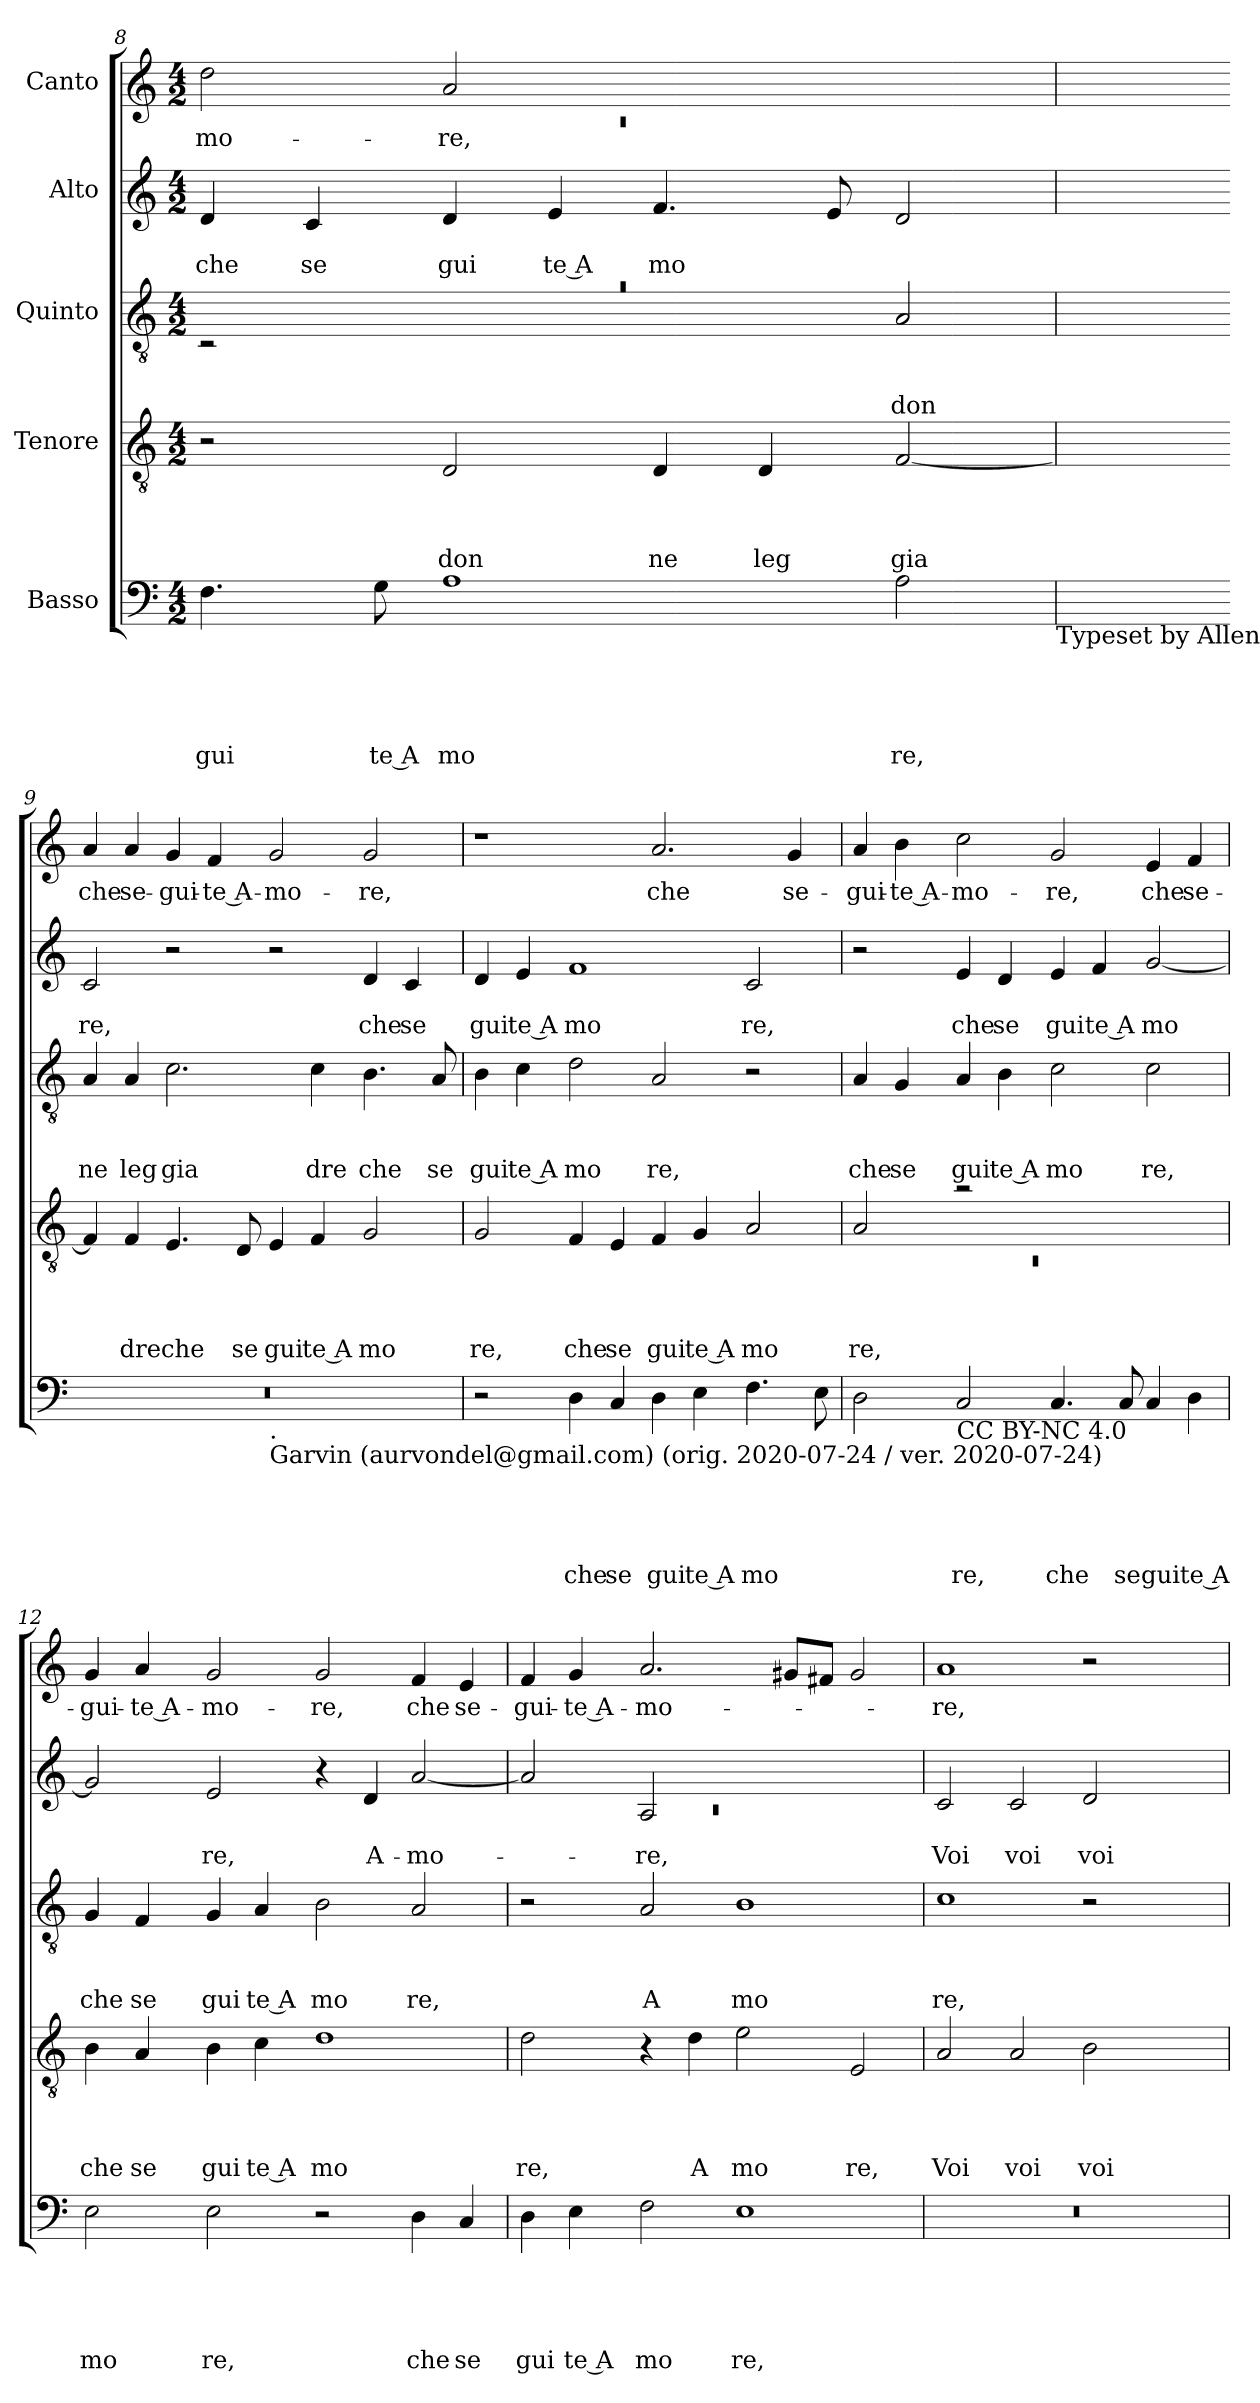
**kern	**text	**text	**text	**text	**text	**kern	**text	**text	**text	**text	**kern	**text	**text	**text	**kern	**text	**text	**kern	**text
*part5	*part5	*part5	*part5	*part5	*part5	*part4	*part4	*part4	*part4	*part4	*part3	*part3	*part3	*part3	*part2	*part2	*part2	*part1	*part1
*staff5	*staff5	*staff5	*staff5	*staff5	*staff5	*staff4	*staff4	*staff4	*staff4	*staff4	*staff3	*staff3	*staff3	*staff3	*staff2	*staff2	*staff2	*staff1	*staff1
*I"Basso	*	*	*	*	*	*I"Tenore	*	*	*	*	*I"Quinto	*	*	*	*I"Alto	*	*	*I"Canto	*
!!LO:LB:g=z
*clefF4	*	*	*	*	*	*clefGv2	*	*	*	*	*clefGv2	*	*	*	*clefG2	*	*	*clefG2	*
*k[]	*	*	*	*	*	*k[]	*	*	*	*	*k[]	*	*	*	*k[]	*	*	*k[]	*
*C:	*	*	*	*	*	*C:	*	*	*	*	*C:	*	*	*	*C:	*	*	*C:	*
*M4/2	*	*	*	*	*	*M4/2	*	*	*	*	*M4/2	*	*	*	*M4/2	*	*	*M4/2	*
=8	=8	=8	=8	=8	=8	=8	=8	=8	=8	=8	=8	=8	=8	=8	=8	=8	=8	=8	=8
*	*	*	*	*	*	*	*	*	*	*	*	*	*	*	*	*	*	*^	*
!	!	!	!	!	!LO:LY:b	!	!	!	!	!	!LO:N:vis=1	!	!	!	!	!	!LO:LY:b	!	!LO:N:vis=1	!LO:LY:b
*	*	*	*	*	*	*	*	*	*	*	*^	*	*	*	*	*	*	*	*	*
4.F\	.	.	.	.	gui	2r	.	.	.	.	0ra	2rC	.	.	.	4d/	.	che	2dd\	0rc	mo-
!	!	!	!	!	!	!	!	!	!	!	!	!	!	!	!	!	!	!LO:LY:b	!	!	!
.	.	.	.	.	.	.	.	.	.	.	.	.	.	.	.	4c/	.	se	.	.	.
!	!	!	!	!	!LO:LY:b:rj	!	!	!	!	!	!	!	!	!	!	!	!	!	!	!	!
8G\	.	.	.	.	te A	.	.	.	.	.	.	.	.	.	.	.	.	.	.	.	.
!	!	!	!	!	!LO:LY:b	!	!	!	!	!LO:LY:b	!	!	!	!	!	!	!	!LO:LY:b	!	!	!LO:LY:b
1A	.	.	.	.	mo	2D/	.	.	.	don	.	1ryy	.	.	.	4d/	.	gui	2a/	.	-re,
!	!	!	!	!	!	!	!	!	!	!	!	!	!	!	!	!	!	!LO:LY:b:rj	!	!	!
.	.	.	.	.	.	.	.	.	.	.	.	.	.	.	.	4e/	.	te A	.	.	.
!	!	!	!	!	!	!	!	!	!	!LO:LY:b	!	!	!	!	!	!	!	!LO:LY:b	!	!	!
.	.	.	.	.	.	4D/	.	.	.	ne	.	.	.	.	.	4.f/	.	mo	1ryy	.	.
!	!	!	!	!	!	!	!	!	!	!LO:LY:b	!	!	!	!	!	!	!	!	!	!	!
.	.	.	.	.	.	4D/	.	.	.	leg	.	.	.	.	.	.	.	.	.	.	.
.	.	.	.	.	.	.	.	.	.	.	.	.	.	.	.	8e/	.	.	.	.	.
!	!	!	!	!	!LO:LY:b	!	!	!	!	!LO:LY:b	!	!	!	!	!LO:LY:b	!	!	!	!	!	!
2A\	.	.	.	.	re,	[<2F/	.	.	.	gia	.	2A/	.	.	don	2d/	.	.	.	.	.
*	*	*	*	*	*	*	*	*	*	*	*	*	*	*	*	*	*	*	*v	*v	*
!LO:TX:b:t=Typeset by Allen	!	!	!	!	!	!	!	!	!	!	!	!	!	!	!	!	!	!	!	!
=9	=9	=9	=9	=9	=9	=9	=9	=9	=9	=9	=9	=9	=9	=9	=9	=9	=9	=9	=9	=9
!	!	!	!	!	!	!	!	!	!	!	!	!	!	!	!LO:LY:b	!	!	!LO:LY:b	!	!LO:LY:b
*^	*	*	*	*	*	*	*	*	*	*	*v	*v	*	*	*	*	*	*	*	*
0r	1ryy	.	.	.	.	.	4F/]	.	.	.	.	4A/	.	.	ne	2c/	.	re,	4a/	che
!	!	!	!	!	!	!	!	!	!	!	!LO:LY:b	!	!	!	!LO:LY:b	!	!	!	!	!LO:LY:b
.	.	.	.	.	.	.	4F/	.	.	.	dre	4A/	.	.	leg	.	.	.	4a/	se-
!	!	!	!	!	!	!	!	!	!	!	!LO:LY:b	!	!	!	!LO:LY:b	!	!	!	!	!LO:LY:b
.	.	.	.	.	.	.	4.E/	.	.	.	che	2.c\	.	.	gia	2r	.	.	4g/	-gui-
!	!	!	!	!	!	!	!	!	!	!	!	!	!	!	!	!	!	!	!	!LO:LY:b:rj
.	.	.	.	.	.	.	.	.	.	.	.	.	.	.	.	.	.	.	4f/	-te A-
!	!	!	!	!	!	!	!	!	!	!	!LO:LY:b	!	!	!	!	!	!	!	!	!
.	.	.	.	.	.	.	8D/	.	.	.	se	.	.	.	.	.	.	.	.	.
!	!LO:TX:b:t=.	!	!	!	!	!	!	!	!	!	!	!	!	!	!	!	!	!	!	!
!	!LO:TX:b:t=Garvin (aurvondel@gmail.com) (orig. 2020-07-24 / ver. 2020-07-24)	!	!	!	!	!	!	!	!	!	!	!	!	!	!	!	!	!	!	!
!	!	!	!	!	!	!	!	!	!	!	!LO:LY:b	!	!	!	!	!	!	!	!	!LO:LY:b
.	1ryy	.	.	.	.	.	4E/	.	.	.	gui	.	.	.	.	2r	.	.	2g/	-mo-
!	!	!	!	!	!	!	!	!	!	!	!LO:LY:b:rj	!	!	!	!LO:LY:b	!	!	!	!	!
.	.	.	.	.	.	.	4F/	.	.	.	te A	4c\	.	.	dre	.	.	.	.	.
!	!	!	!	!	!	!	!	!	!	!	!LO:LY:b	!	!	!	!LO:LY:b	!	!	!LO:LY:b	!	!LO:LY:b
.	.	.	.	.	.	.	2G/	.	.	.	mo	4.B\	.	.	che	4d/	.	che	2g/	-re,
!	!	!	!	!	!	!	!	!	!	!	!	!	!	!	!	!	!	!LO:LY:b	!	!
.	.	.	.	.	.	.	.	.	.	.	.	.	.	.	.	4c/	.	se	.	.
!	!	!	!	!	!	!	!	!	!	!	!	!	!	!	!LO:LY:b	!	!	!	!	!
.	.	.	.	.	.	.	.	.	.	.	.	8A/	.	.	se	.	.	.	.	.
=10	=10	=10	=10	=10	=10	=10	=10	=10	=10	=10	=10	=10	=10	=10	=10	=10	=10	=10	=10	=10
!	!	!	!	!	!	!	!	!	!	!	!LO:LY:b	!	!	!	!LO:LY:b	!	!	!LO:LY:b	!	!
*v	*v	*	*	*	*	*	*	*	*	*	*	*	*	*	*	*	*	*	*	*
2r	.	.	.	.	.	2G/	.	.	.	re,	4B\	.	.	gui	4d/	.	gui	1r	.
!	!	!	!	!	!	!	!	!	!	!	!	!	!	!LO:LY:b:rj	!	!	!LO:LY:b:rj	!	!
.	.	.	.	.	.	.	.	.	.	.	4c\	.	.	te A	4e/	.	te A	.	.
!	!	!	!	!	!LO:LY:b	!	!	!	!	!LO:LY:b	!	!	!	!LO:LY:b	!	!	!LO:LY:b	!	!
4D\	.	.	.	.	che	4F/	.	.	.	che	2d\	.	.	mo	1f	.	mo	.	.
!	!	!	!	!	!LO:LY:b	!	!	!	!	!LO:LY:b	!	!	!	!	!	!	!	!	!
4C/	.	.	.	.	se	4E/	.	.	.	se	.	.	.	.	.	.	.	.	.
!	!	!	!	!	!LO:LY:b	!	!	!	!	!LO:LY:b	!	!	!	!LO:LY:b	!	!	!	!	!LO:LY:b
4D\	.	.	.	.	gui	4F/	.	.	.	gui	2A/	.	.	re,	.	.	.	2.a/	che
!	!	!	!	!	!LO:LY:b:rj	!	!	!	!	!LO:LY:b:rj	!	!	!	!	!	!	!	!	!
4E\	.	.	.	.	te A	4G/	.	.	.	te A	.	.	.	.	.	.	.	.	.
!	!	!	!	!	!LO:LY:b	!	!	!	!	!LO:LY:b	!	!	!	!	!	!	!LO:LY:b	!	!
4.F\	.	.	.	.	mo	2A/	.	.	.	mo	2r	.	.	.	2c/	.	re,	.	.
!	!	!	!	!	!	!	!	!	!	!	!	!	!	!	!	!	!	!	!LO:LY:b
.	.	.	.	.	.	.	.	.	.	.	.	.	.	.	.	.	.	4g/	se-
8E\	.	.	.	.	.	.	.	.	.	.	.	.	.	.	.	.	.	.	.
=11	=11	=11	=11	=11	=11	=11	=11	=11	=11	=11	=11	=11	=11	=11	=11	=11	=11	=11	=11
*	*	*	*	*	*	*^	*	*	*	*	*	*	*	*	*	*	*	*	*
!	!	!	!	!	!	!	!LO:N:vis=1	!	!	!	!LO:LY:b	!	!	!	!LO:LY:b	!	!	!	!	!LO:LY:b
2D\	.	.	.	.	.	2A/	0rC	.	.	.	re,	4A/	.	.	che	2r	.	.	4a/	-gui-
!	!	!	!	!	!	!	!	!	!	!	!	!	!	!	!LO:LY:b	!	!	!	!	!LO:LY:b:rj
.	.	.	.	.	.	.	.	.	.	.	.	4G/	.	.	se	.	.	.	4b\	-te A-
!LO:TX:b:t=CC BY-NC 4.0	!	!	!	!	!	!	!	!	!	!	!	!	!	!	!	!	!	!	!	!
!	!	!	!	!	!LO:LY:b	!	!	!	!	!	!	!	!	!	!LO:LY:b	!	!	!LO:LY:b	!	!LO:LY:b
2C/	.	.	.	.	re,	2ra	.	.	.	.	.	4A/	.	.	gui	4e/	.	che	2cc\	-mo-
!	!	!	!	!	!	!	!	!	!	!	!	!	!	!	!LO:LY:b:rj	!	!	!LO:LY:b	!	!
.	.	.	.	.	.	.	.	.	.	.	.	4B\	.	.	te A	4d/	.	se	.	.
!	!	!	!	!	!LO:LY:b	!	!	!	!	!	!	!	!	!	!LO:LY:b	!	!	!LO:LY:b	!	!LO:LY:b
4.C/	.	.	.	.	che	1ryy	.	.	.	.	.	2c\	.	.	mo	4e/	.	gui	2g/	-re,
!	!	!	!	!	!	!	!	!	!	!	!	!	!	!	!	!	!	!LO:LY:b:rj	!	!
.	.	.	.	.	.	.	.	.	.	.	.	.	.	.	.	4f/	.	te A	.	.
!	!	!	!	!	!LO:LY:b	!	!	!	!	!	!	!	!	!	!	!	!	!	!	!
8C/	.	.	.	.	se	.	.	.	.	.	.	.	.	.	.	.	.	.	.	.
!	!	!	!	!	!LO:LY:b	!	!	!	!	!	!	!	!	!	!LO:LY:b	!	!	!LO:LY:b	!	!LO:LY:b
4C/	.	.	.	.	gui	.	.	.	.	.	.	2c\	.	.	re,	[>2g/	.	mo	4e/	che
!	!	!	!	!	!LO:LY:b:rj	!	!	!	!	!	!	!	!	!	!	!	!	!	!	!LO:LY:b
4D\	.	.	.	.	te A	.	.	.	.	.	.	.	.	.	.	.	.	.	4f/	se-
*	*	*	*	*	*	*v	*v	*	*	*	*	*	*	*	*	*	*	*	*	*
!!LO:PB:g=z
=12	=12	=12	=12	=12	=12	=12	=12	=12	=12	=12	=12	=12	=12	=12	=12	=12	=12	=12	=12
!	!	!	!	!	!LO:LY:b	!	!	!	!	!LO:LY:b	!	!	!	!LO:LY:b	!	!	!	!	!LO:LY:b
2E\	.	.	.	.	mo	4B\	.	.	.	che	4G/	.	.	che	2g/]	.	.	4g/	-gui-
!	!	!	!	!	!	!	!	!	!	!LO:LY:b	!	!	!	!LO:LY:b	!	!	!	!	!LO:LY:b:rj
.	.	.	.	.	.	4A/	.	.	.	se	4F/	.	.	se	.	.	.	4a/	-te A-
!	!	!	!	!	!LO:LY:b	!	!	!	!	!LO:LY:b	!	!	!	!LO:LY:b	!	!	!LO:LY:b	!	!LO:LY:b
2E\	.	.	.	.	re,	4B\	.	.	.	gui	4G/	.	.	gui	2e/	.	re,	2g/	-mo-
!	!	!	!	!	!	!	!	!	!	!LO:LY:b:rj	!	!	!	!LO:LY:b:rj	!	!	!	!	!
.	.	.	.	.	.	4c\	.	.	.	te A	4A/	.	.	te A	.	.	.	.	.
!	!	!	!	!	!	!	!	!	!	!LO:LY:b	!	!	!	!LO:LY:b	!	!	!	!	!LO:LY:b
2r	.	.	.	.	.	1d	.	.	.	mo	2B\	.	.	mo	4r	.	.	2g/	-re,
!	!	!	!	!	!	!	!	!	!	!	!	!	!	!	!	!	!LO:LY:b	!	!
.	.	.	.	.	.	.	.	.	.	.	.	.	.	.	4d/	.	A-	.	.
!	!	!	!	!	!LO:LY:b	!	!	!	!	!	!	!	!	!LO:LY:b	!	!	!LO:LY:b	!	!LO:LY:b
4D\	.	.	.	.	che	.	.	.	.	.	2A/	.	.	re,	[<2a/	.	-mo-	4f/	che
!	!	!	!	!	!LO:LY:b	!	!	!	!	!	!	!	!	!	!	!	!	!	!LO:LY:b
4C/	.	.	.	.	se	.	.	.	.	.	.	.	.	.	.	.	.	4e/	se-
=13	=13	=13	=13	=13	=13	=13	=13	=13	=13	=13	=13	=13	=13	=13	=13	=13	=13	=13	=13
*	*	*	*	*	*	*	*	*	*	*	*	*	*	*	*^	*	*	*	*
!	!	!	!	!	!LO:LY:b	!	!	!	!	!LO:LY:b	!	!	!	!	!	!LO:N:vis=1	!	!	!	!LO:LY:b
4D\	.	.	.	.	gui	2d\	.	.	.	re,	2r	.	.	.	2a/]	0rc	.	.	4f/	-gui-
!	!	!	!	!	!LO:LY:b:rj	!	!	!	!	!	!	!	!	!	!	!	!	!	!	!LO:LY:b:rj
4E\	.	.	.	.	te A	.	.	.	.	.	.	.	.	.	.	.	.	.	4g/	-te A-
!	!	!	!	!	!LO:LY:b	!	!	!	!	!	!	!	!	!LO:LY:b	!	!	!	!LO:LY:b	!	!LO:LY:b
2F\	.	.	.	.	mo	4r	.	.	.	.	2A/	.	.	A	2A/	.	.	-re,	2.a/	-mo-
!	!	!	!	!	!	!	!	!	!	!LO:LY:b	!	!	!	!	!	!	!	!	!	!
.	.	.	.	.	.	4d\	.	.	.	A	.	.	.	.	.	.	.	.	.	.
!	!	!	!	!	!LO:LY:b	!	!	!	!	!LO:LY:b	!	!	!	!LO:LY:b	!	!	!	!	!	!
1E	.	.	.	.	re,	2e\	.	.	.	mo	1B	.	.	mo	1ryy	.	.	.	.	.
.	.	.	.	.	.	.	.	.	.	.	.	.	.	.	.	.	.	.	8g#/L	.
.	.	.	.	.	.	.	.	.	.	.	.	.	.	.	.	.	.	.	8f#/J	.
!	!	!	!	!	!	!	!	!	!	!LO:LY:b	!	!	!	!	!	!	!	!	!	!
.	.	.	.	.	.	2E/	.	.	.	re,	.	.	.	.	.	.	.	.	2g#/	.
*	*	*	*	*	*	*	*	*	*	*	*	*	*	*	*v	*v	*	*	*	*
=14	=14	=14	=14	=14	=14	=14	=14	=14	=14	=14	=14	=14	=14	=14	=14	=14	=14	=14	=14
!LO:N:vis=1	!	!	!	!	!	!	!	!	!	!LO:LY:b	!	!	!	!LO:LY:b	!	!	!LO:LY:b	!	!LO:LY:b
0r	.	.	.	.	.	2A/	.	.	.	Voi	1c	.	.	re,	2c/	.	Voi	1a	-re,
!	!	!	!	!	!	!	!	!	!	!LO:LY:b	!	!	!	!	!	!	!LO:LY:b	!	!
.	.	.	.	.	.	2A/	.	.	.	voi	.	.	.	.	2c/	.	voi	.	.
!	!	!	!	!	!	!	!	!	!	!LO:LY:b	!	!	!	!	!	!	!LO:LY:b	!	!
.	.	.	.	.	.	2B\	.	.	.	voi	2r	.	.	.	2d/	.	voi	2r	.
.	.	.	.	.	.	2ryy	.	.	.	.	2ryy	.	.	.	2ryy	.	.	2ryy	.
=	=	=	=	=	=	=	=	=	=	=	=	=	=	=	=	=	=	=	=
*-	*-	*-	*-	*-	*-	*-	*-	*-	*-	*-	*-	*-	*-	*-	*-	*-	*-	*-	*-
